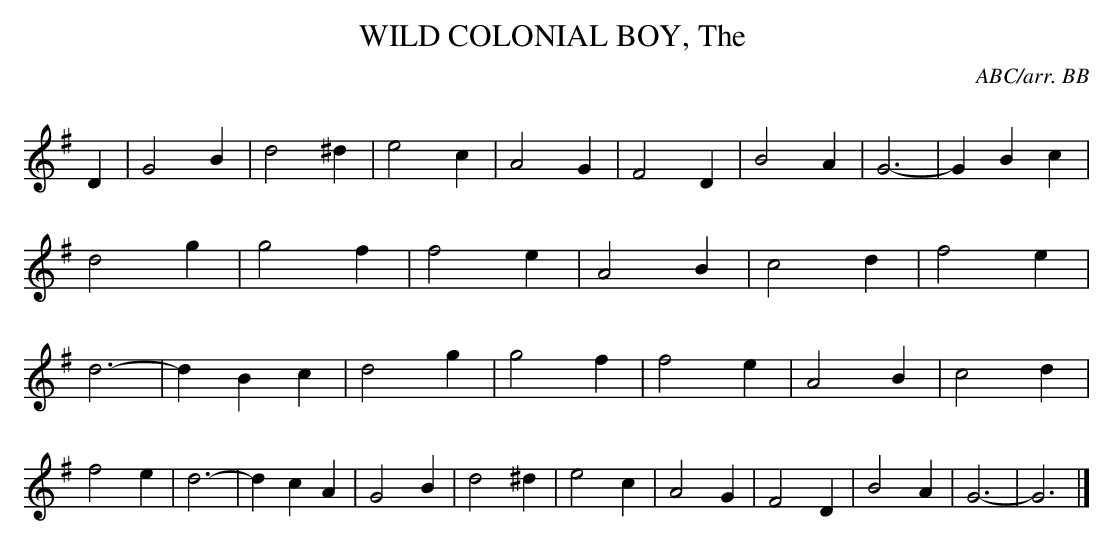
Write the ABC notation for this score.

X:1
T:WILD COLONIAL BOY, The \
C:ABC/arr. BB\
Q:160\
L:1/4\
M:3/4\
K:G\
D|G2B|d2^d|e2c|A2G|F2D|B2A|G3-|GBc|\
d2g|g2f|f2e|A2B|c2d|f2e|d3-|dBc|\
d2g|g2f|f2e|A2B|c2d|f2e|d3-|dcA|\
G2B|d2^d|e2c|A2G|F2D|B2A|G3-|G3|]\
\
\
\
